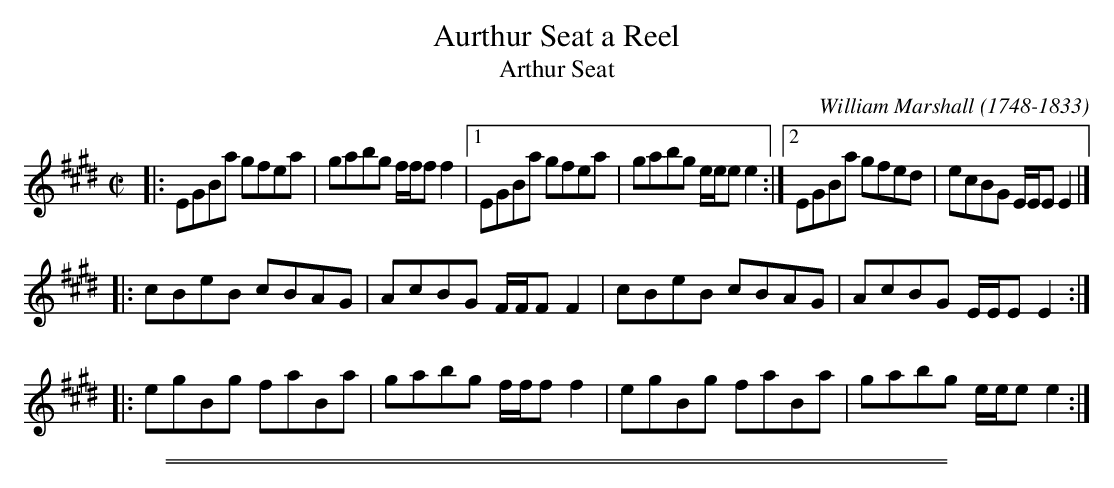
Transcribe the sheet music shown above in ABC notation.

X:1
T: Aurthur Seat a Reel
T: Arthur Seat
C: William Marshall (1748-1833)
M: C|
L: 1/8
K: E
|: EGBa gfea | gabg f/f/ff2 |\
[1 EGBa gfea | gabg e/e/ee2 :|\
[2 EGBa gfed | ecBG E/E/EE2 |]
|: cBeB cBAG | AcBG F/F/FF2 |\
   cBeB cBAG | AcBG E/E/EE2 :|
|: egBg faBa | gabg f/f/ff2 |\
   egBg faBa | gabg e/e/ee2 :|
